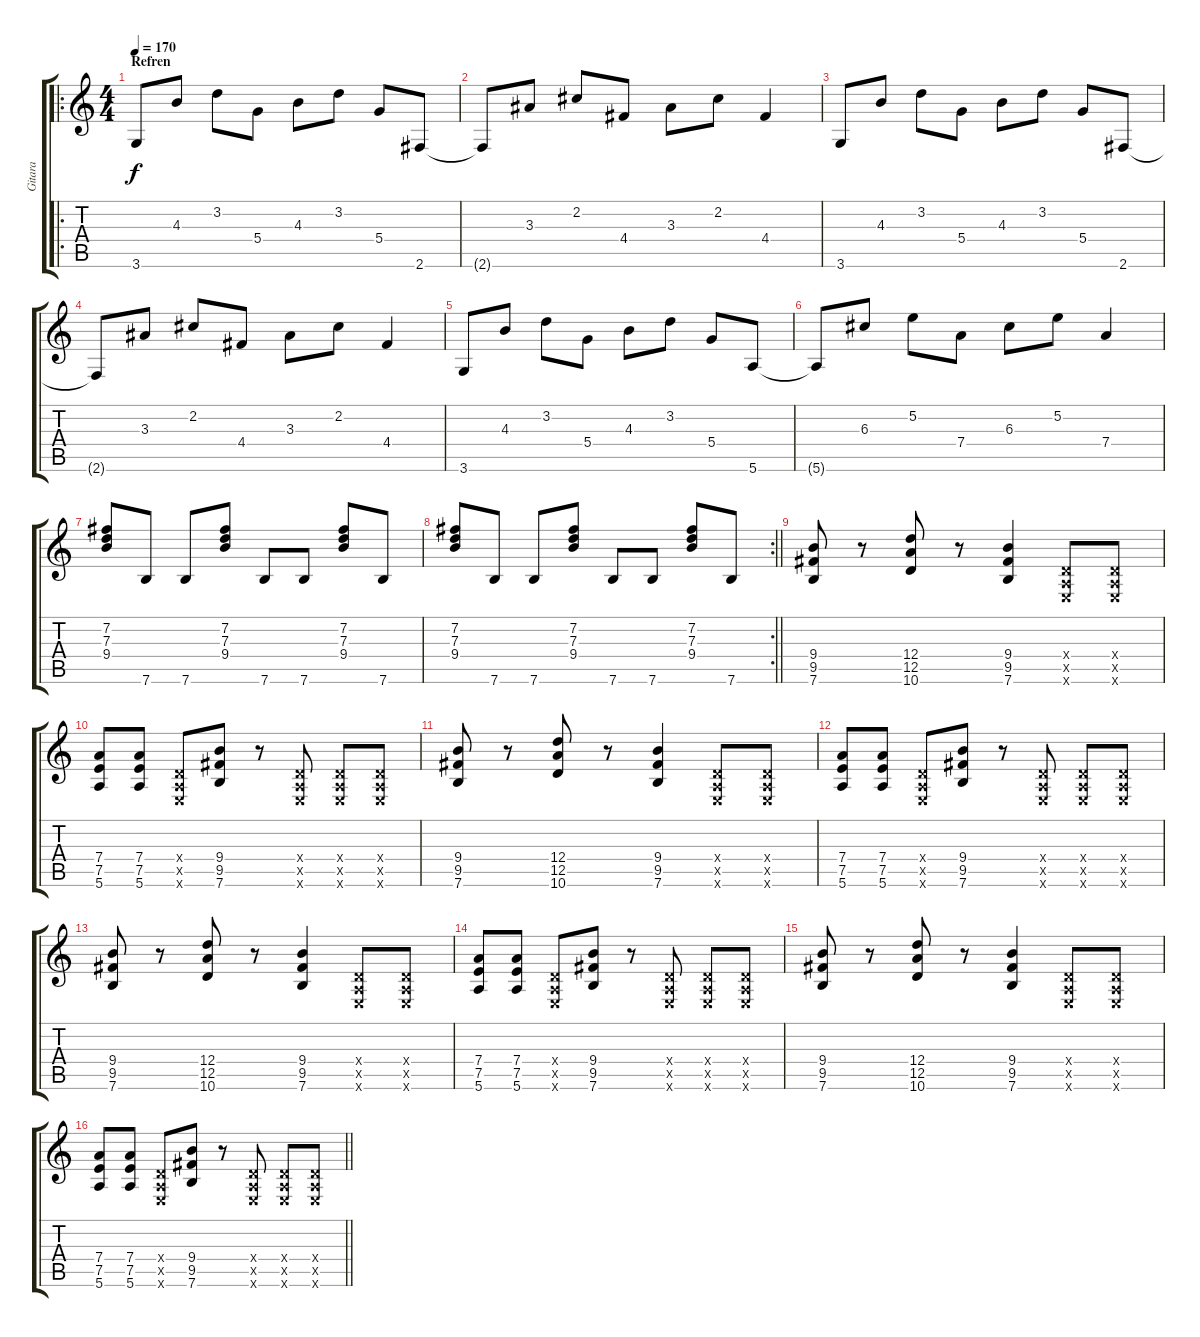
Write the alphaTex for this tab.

\track ("Gitara" "Gitara") {instrument overdrivenguitar}
\staff {score tabs}
\tuning (E4 B3 G3 D3 A2 E2) {hide}
\ro
\ts (4 4)
\section ("" "Refren")
\tempo 170
\clef g2
\ks c
3.6.8{dy f volume 8} 4.3.8 3.2.8 5.4.8 4.3.8 3.2.8 5.4.8 2.6.8 |
2.6{t}.8 3.3.8 2.2.8 4.4.8 3.3.8 2.2.8 4.4.4 |
3.6.8 4.3.8 3.2.8 5.4.8 4.3.8 3.2.8 5.4.8 2.6.8 |
2.6{t}.8 3.3.8 2.2.8 4.4.8 3.3.8 2.2.8 4.4.4 |
3.6.8 4.3.8 3.2.8 5.4.8 4.3.8 3.2.8 5.4.8 5.6.8 |
5.6{t}.8 6.3.8 5.2.8 7.4.8 6.3.8 5.2.8 7.4.4 |
(7.2 7.3 9.4).8 7.6.8 7.6.8 (7.2 7.3 9.4).8 7.6.8 7.6.8 (7.2 7.3 9.4).8 7.6.8 |
\rc 2
\barLineRight lightlight
(7.2 7.3 9.4).8 7.6.8 7.6.8 (7.2 7.3 9.4).8 7.6.8 7.6.8 (7.2 7.3 9.4).8 7.6.8 |
(9.4 9.5 7.6).8 r.8 (12.4 12.5 10.6).8 r.8 (9.4 9.5 7.6).4 (0.4{x} 0.5{x} 0.6{x}).8 (0.4{x} 0.5{x} 0.6{x}).8 |
(7.4 7.5 5.6).8 (7.4 7.5 5.6).8 (0.4{x} 0.5{x} 0.6{x}).8 (9.4 9.5 7.6).8 r.8 (0.4{x} 0.5{x} 0.6{x}).8 (0.4{x} 0.5{x} 0.6{x}).8 (0.4{x} 0.5{x} 0.6{x}).8 |
(9.4 9.5 7.6).8 r.8 (12.4 12.5 10.6).8 r.8 (9.4 9.5 7.6).4 (0.4{x} 0.5{x} 0.6{x}).8 (0.4{x} 0.5{x} 0.6{x}).8 |
(7.4 7.5 5.6).8 (7.4 7.5 5.6).8 (0.4{x} 0.5{x} 0.6{x}).8 (9.4 9.5 7.6).8 r.8 (0.4{x} 0.5{x} 0.6{x}).8 (0.4{x} 0.5{x} 0.6{x}).8 (0.4{x} 0.5{x} 0.6{x}).8 |
(9.4 9.5 7.6).8 r.8 (12.4 12.5 10.6).8 r.8 (9.4 9.5 7.6).4 (0.4{x} 0.5{x} 0.6{x}).8 (0.4{x} 0.5{x} 0.6{x}).8 |
(7.4 7.5 5.6).8 (7.4 7.5 5.6).8 (0.4{x} 0.5{x} 0.6{x}).8 (9.4 9.5 7.6).8 r.8 (0.4{x} 0.5{x} 0.6{x}).8 (0.4{x} 0.5{x} 0.6{x}).8 (0.4{x} 0.5{x} 0.6{x}).8 |
(9.4 9.5 7.6).8 r.8 (12.4 12.5 10.6).8 r.8 (9.4 9.5 7.6).4 (0.4{x} 0.5{x} 0.6{x}).8 (0.4{x} 0.5{x} 0.6{x}).8 |
\barLineRight lightlight
(7.4 7.5 5.6).8 (7.4 7.5 5.6).8 (0.4{x} 0.5{x} 0.6{x}).8 (9.4 9.5 7.6).8 r.8 (0.4{x} 0.5{x} 0.6{x}).8 (0.4{x} 0.5{x} 0.6{x}).8 (0.4{x} 0.5{x} 0.6{x}).8
